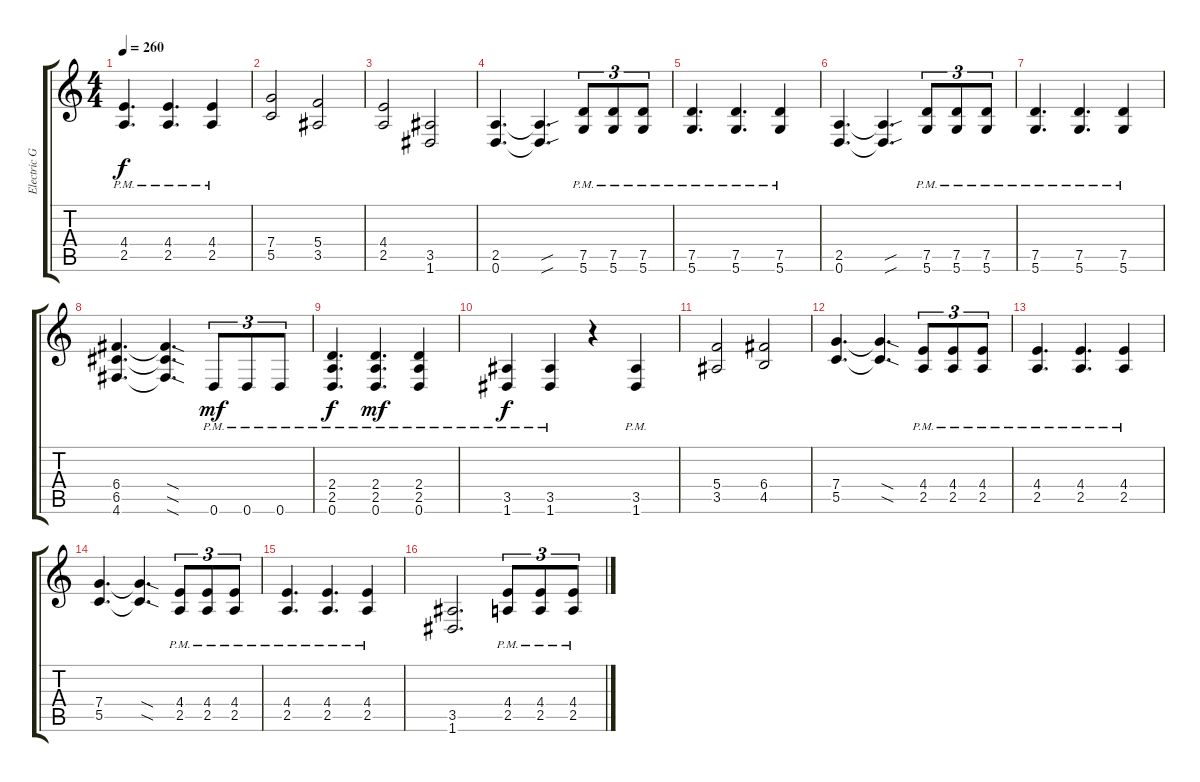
\track ("Electric Guitar" "Electric G") {instrument overdrivenguitar}
\staff {score tabs}
\tuning (D4 A3 F3 C3 G2 D2) {hide}
\ts (4 4)
\tempo 260
\clef g2
\ks c
(4.4{pm} 2.5{pm}).4{d dy f} (4.4{pm} 2.5{pm}).4{d} (4.4{pm} 2.5{pm}).4 |
(7.4 5.5).2 (5.4 3.5).2 |
(4.4 2.5).2 (3.5 1.6).2 |
(2.5 0.6).4{d} (2.5{sou t} 0.6{sou t}).4{d} (7.5{pm} 5.6{pm}).8{tu (3 2)} (7.5{pm} 5.6{pm}).8{tu (3 2)} (7.5{pm} 5.6{pm}).8{tu (3 2)} |
(7.5{pm} 5.6{pm}).4{d} (7.5{pm} 5.6{pm}).4{d} (7.5{pm} 5.6{pm}).4 |
(2.5 0.6).4{d} (2.5{sou t} 0.6{sou t}).4{d} (7.5{pm} 5.6{pm}).8{tu (3 2)} (7.5{pm} 5.6{pm}).8{tu (3 2)} (7.5{pm} 5.6{pm}).8{tu (3 2)} |
(7.5{pm} 5.6{pm}).4{d} (7.5{pm} 5.6{pm}).4{d} (7.5{pm} 5.6{pm}).4 |
(6.4 6.5 4.6).4{d} (6.4{sod t} 6.5{sod t} 4.6{sod t}).4{d} 0.6{pm}.8{tu (3 2) dy mf} 0.6{pm}.8{tu (3 2)} 0.6{pm}.8{tu (3 2)} |
(2.4{pm} 2.5{pm} 0.6{pm}).4{d dy f} (2.4{pm} 2.5{pm} 0.6{pm}).4{d dy mf} (2.4{pm} 2.5{pm} 0.6{pm}).4 |
(3.5{pm} 1.6{pm}).4{dy f} (3.5{pm} 1.6{pm}).4 r.4 (3.5{pm} 1.6{pm}).4 |
(5.4 3.5).2 (6.4 4.5).2 |
(7.4 5.5).4{d} (7.4{sod t} 5.5{sod t}).4{d} (4.4{pm} 2.5{pm}).8{tu (3 2)} (4.4{pm} 2.5{pm}).8{tu (3 2)} (4.4{pm} 2.5{pm}).8{tu (3 2)} |
(4.4{pm} 2.5{pm}).4{d} (4.4{pm} 2.5{pm}).4{d} (4.4{pm} 2.5{pm}).4 |
(7.4 5.5).4{d} (7.4{sod t} 5.5{sod t}).4{d} (4.4{pm} 2.5{pm}).8{tu (3 2)} (4.4{pm} 2.5{pm}).8{tu (3 2)} (4.4{pm} 2.5{pm}).8{tu (3 2)} |
(4.4{pm} 2.5{pm}).4{d} (4.4{pm} 2.5{pm}).4{d} (4.4{pm} 2.5{pm}).4 |
(3.5 1.6).2{d} (4.4{pm} 2.5{pm}).8{tu (3 2)} (4.4{pm} 2.5{pm}).8{tu (3 2)} (4.4{pm} 2.5{pm}).8{tu (3 2)}
